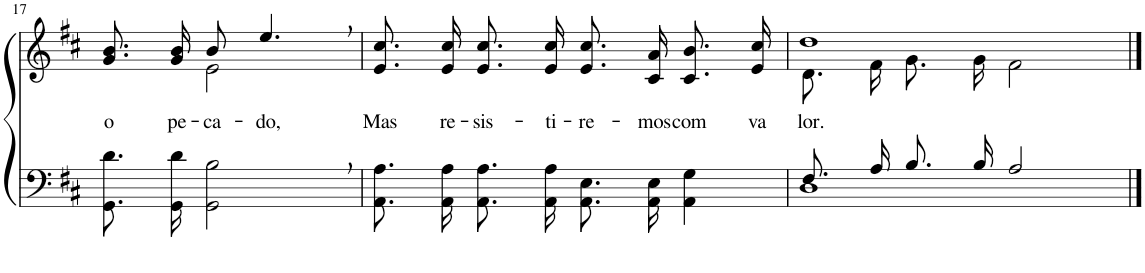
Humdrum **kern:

**kern	**kern	**text
*part2	*part1	*part1
*staff2	*staff1	*staff1
*I"Parte III e IV	*I"Parte I e II	*
!!LO:PB:g=z
*clefF4	*clefG2	*
*k[f#c#]	*k[f#c#]	*
*M4/4	*M4/4	*
=17	=17	=17
!	!	!LO:LY:b
*	*^	*
8.GG\ 8.d\L	8.g/ 8.b/L	4ryy	o
!	!	!	!LO:LY:b
16GG\ 16d\Jk	16g/ 16b/Jk	.	pe-
!	!	!	!LO:LY:b
2GG\, 2B\,	8b/	2e\	-ca-
!	!	!	!LO:LY:b
.	4.ee,/	.	-do,
*	*v	*v	*
=18	=18	=18
!	!	!LO:LY:b
8.AA\ 8.A\L	8.e/ 8.cc#/L	Mas
!	!	!LO:LY:b
16AA\ 16A\Jk	16e/ 16cc#/Jk	re-
!	!	!LO:LY:b
8.AA\ 8.A\L	8.e/ 8.cc#/L	-sis-
!	!	!LO:LY:b
16AA\ 16A\Jk	16e/ 16cc#/Jk	-ti-
!	!	!LO:LY:b
8.AA/ 8.E/L	8.e/ 8.cc#/L	-re-
!	!	!LO:LY:b
16AA/ 16E/Jk	16c#/ 16a/Jk	-mos
!	!	!LO:LY:b
4AA\ 4G\	8.c#/ 8.b/L	com
!	!	!LO:LY:b
.	16e/ 16cc#/Jk	va-
=19	=19	=19
*^	*^	*
!	!	!	!	!LO:LY:b
8.F#/L	1D	1dd	8.d\L	-lor.
16A/Jk	.	.	16f#\Jk	.
8.B/L	.	.	8.g\L	.
16B/Jk	.	.	16g\Jk	.
2A/	.	.	2f#\	.
*v	*v	*	*	*
*	*v	*v	*
==	==	==
*-	*-	*-
